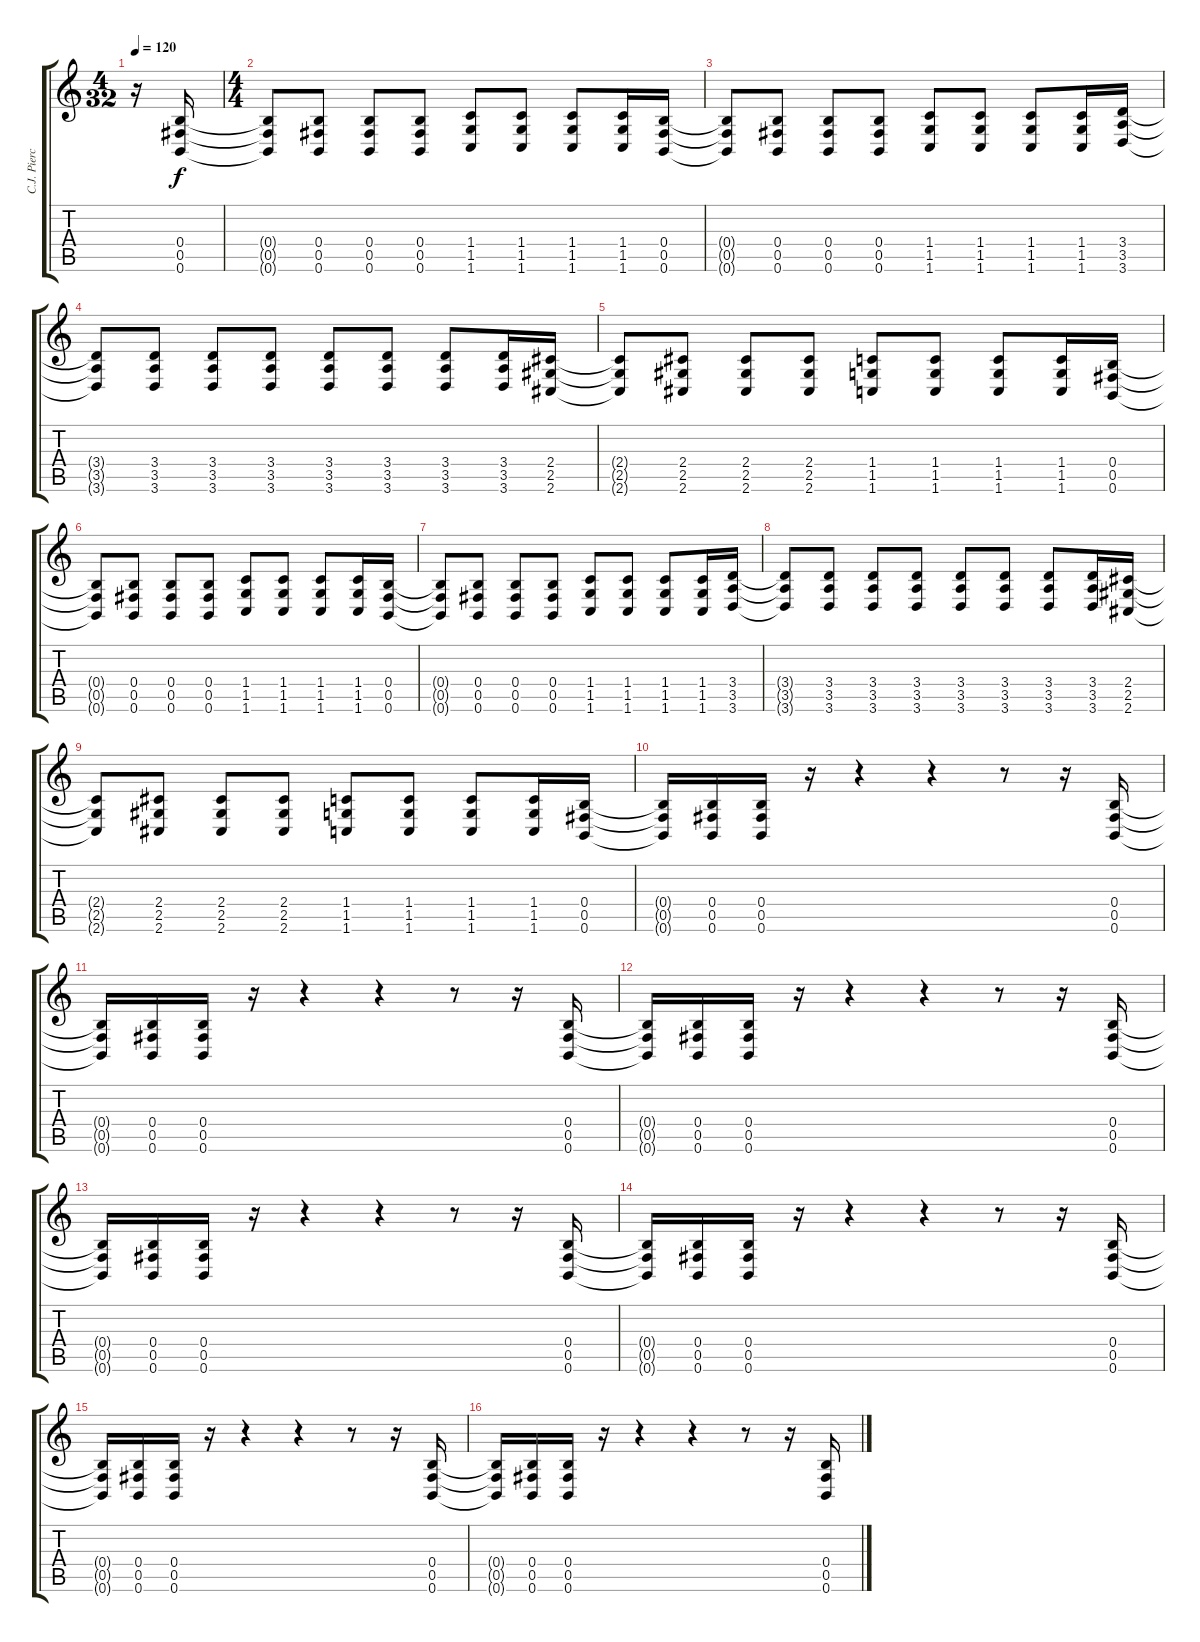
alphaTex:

\track ("C.J. Pierce" "C.J. Pierc") {instrument distortionguitar}
\staff {score tabs}
\tuning (Db4 Ab3 E3 B2 Gb2 B1) {hide}
\ts (4 32)
\tempo 120
\clef g2
\ks c
r.16{dy f instrument distortionguitar} (0.4 0.5 0.6).16 |
\ts (4 4)
(0.4{t} 0.5{t} 0.6{t}).8 (0.4 0.5 0.6).8 (0.4 0.5 0.6).8 (0.4 0.5 0.6).8 (1.4 1.5 1.6).8 (1.4 1.5 1.6).8 (1.4 1.5 1.6).8 (1.4 1.5 1.6).16 (0.4 0.5 0.6).16 |
(0.4{t} 0.5{t} 0.6{t}).8 (0.4 0.5 0.6).8 (0.4 0.5 0.6).8 (0.4 0.5 0.6).8 (1.4 1.5 1.6).8 (1.4 1.5 1.6).8 (1.4 1.5 1.6).8 (1.4 1.5 1.6).16 (3.4 3.5 3.6).16 |
(3.4{t} 3.5{t} 3.6{t}).8 (3.4 3.5 3.6).8 (3.4 3.5 3.6).8 (3.4 3.5 3.6).8 (3.4 3.5 3.6).8 (3.4 3.5 3.6).8 (3.4 3.5 3.6).8 (3.4 3.5 3.6).16 (2.4 2.5 2.6).16 |
(2.4{t} 2.5{t} 2.6{t}).8 (2.4 2.5 2.6).8 (2.4 2.5 2.6).8 (2.4 2.5 2.6).8 (1.4 1.5 1.6).8 (1.4 1.5 1.6).8 (1.4 1.5 1.6).8 (1.4 1.5 1.6).16 (0.4 0.5 0.6).16 |
(0.4{t} 0.5{t} 0.6{t}).8 (0.4 0.5 0.6).8 (0.4 0.5 0.6).8 (0.4 0.5 0.6).8 (1.4 1.5 1.6).8 (1.4 1.5 1.6).8 (1.4 1.5 1.6).8 (1.4 1.5 1.6).16 (0.4 0.5 0.6).16 |
(0.4{t} 0.5{t} 0.6{t}).8 (0.4 0.5 0.6).8 (0.4 0.5 0.6).8 (0.4 0.5 0.6).8 (1.4 1.5 1.6).8 (1.4 1.5 1.6).8 (1.4 1.5 1.6).8 (1.4 1.5 1.6).16 (3.4 3.5 3.6).16 |
(3.4{t} 3.5{t} 3.6{t}).8 (3.4 3.5 3.6).8 (3.4 3.5 3.6).8 (3.4 3.5 3.6).8 (3.4 3.5 3.6).8 (3.4 3.5 3.6).8 (3.4 3.5 3.6).8 (3.4 3.5 3.6).16 (2.4 2.5 2.6).16 |
(2.4{t} 2.5{t} 2.6{t}).8 (2.4 2.5 2.6).8 (2.4 2.5 2.6).8 (2.4 2.5 2.6).8 (1.4 1.5 1.6).8 (1.4 1.5 1.6).8 (1.4 1.5 1.6).8 (1.4 1.5 1.6).16 (0.4 0.5 0.6).16 |
(0.4{t} 0.5{t} 0.6{t}).16 (0.4 0.5 0.6).16 (0.4 0.5 0.6).16 r.16 r.4 r.4 r.8 r.16 (0.4 0.5 0.6).16 |
(0.4{t} 0.5{t} 0.6{t}).16 (0.4 0.5 0.6).16 (0.4 0.5 0.6).16 r.16 r.4 r.4 r.8 r.16 (0.4 0.5 0.6).16 |
(0.4{t} 0.5{t} 0.6{t}).16 (0.4 0.5 0.6).16 (0.4 0.5 0.6).16 r.16 r.4 r.4 r.8 r.16 (0.4 0.5 0.6).16 |
(0.4{t} 0.5{t} 0.6{t}).16 (0.4 0.5 0.6).16 (0.4 0.5 0.6).16 r.16 r.4 r.4 r.8 r.16 (0.4 0.5 0.6).16 |
(0.4{t} 0.5{t} 0.6{t}).16 (0.4 0.5 0.6).16 (0.4 0.5 0.6).16 r.16 r.4 r.4 r.8 r.16 (0.4 0.5 0.6).16 |
(0.4{t} 0.5{t} 0.6{t}).16 (0.4 0.5 0.6).16 (0.4 0.5 0.6).16 r.16 r.4 r.4 r.8 r.16 (0.4 0.5 0.6).16 |
(0.4{t} 0.5{t} 0.6{t}).16 (0.4 0.5 0.6).16 (0.4 0.5 0.6).16 r.16 r.4 r.4 r.8 r.16 (0.4 0.5 0.6).16
